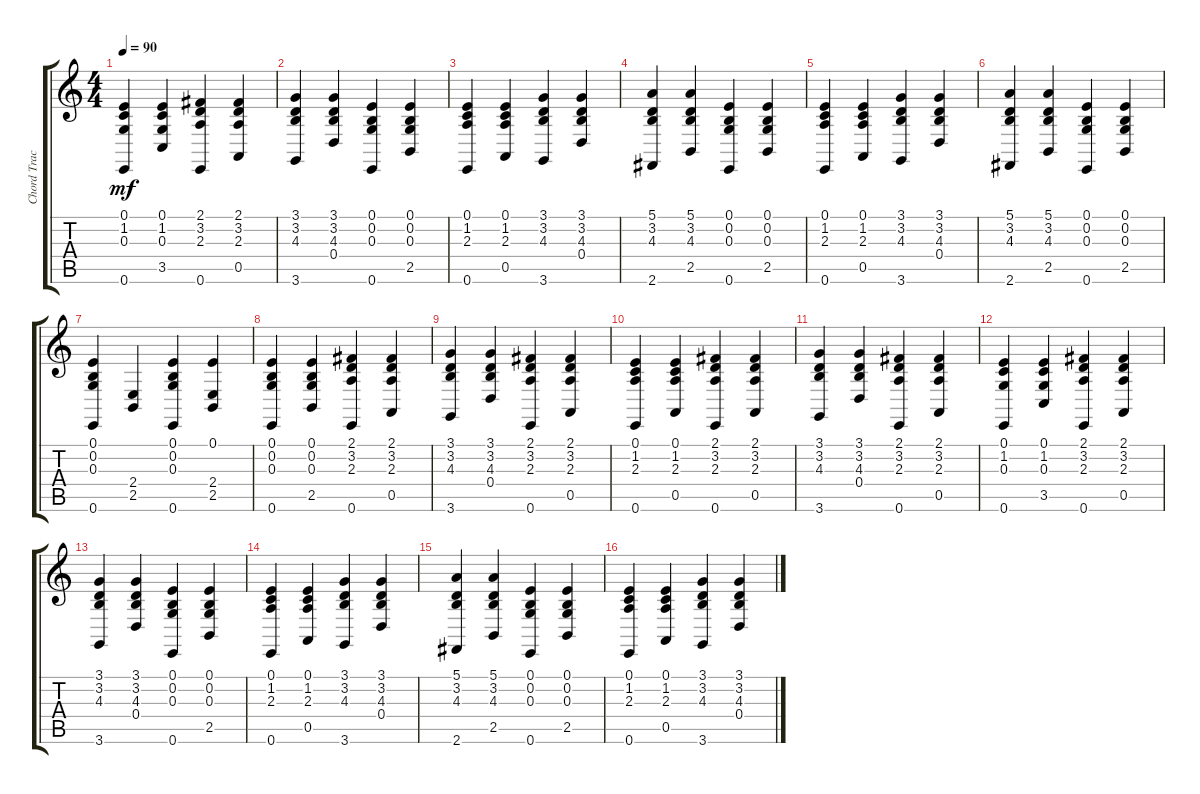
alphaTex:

\track ("Chord Track" "Chord Trac") {instrument electricpiano2}
\staff {score tabs}
\tuning (E4 B3 G3 D3 A2 E2) {hide}
\ts (4 4)
\tempo 90
\clef g2
\ks c
(0.1 1.2 0.3 0.6).4{dy mf} (0.1 1.2 0.3 3.5).4 (2.1 3.2 2.3 0.6).4 (2.1 3.2 2.3 0.5).4 |
(3.1 3.2 4.3 3.6).4 (3.1 3.2 4.3 0.4).4 (0.1 0.2 0.3 0.6).4 (0.1 0.2 0.3 2.5).4 |
(0.1 1.2 2.3 0.6).4 (0.1 1.2 2.3 0.5).4 (3.1 3.2 4.3 3.6).4 (3.1 3.2 4.3 0.4).4 |
(5.1 3.2 4.3 2.6).4 (5.1 3.2 4.3 2.5).4 (0.1 0.2 0.3 0.6).4 (0.1 0.2 0.3 2.5).4 |
(0.1 1.2 2.3 0.6).4 (0.1 1.2 2.3 0.5).4 (3.1 3.2 4.3 3.6).4 (3.1 3.2 4.3 0.4).4 |
(5.1 3.2 4.3 2.6).4 (5.1 3.2 4.3 2.5).4 (0.1 0.2 0.3 0.6).4 (0.1 0.2 0.3 2.5).4 |
(0.1 0.2 0.3 0.6).4{instrument electricpiano2} (2.4 2.5).4 (0.1 0.2 0.3 0.6).4 (0.1 2.4 2.5).4 |
(0.1 0.2 0.3 0.6).4 (0.1 0.2 0.3 2.5).4 (2.1 3.2 2.3 0.6).4 (2.1 3.2 2.3 0.5).4 |
(3.1 3.2 4.3 3.6).4 (3.1 3.2 4.3 0.4).4 (2.1 3.2 2.3 0.6).4 (2.1 3.2 2.3 0.5).4 |
(0.1 1.2 2.3 0.6).4 (0.1 1.2 2.3 0.5).4 (2.1 3.2 2.3 0.6).4 (2.1 3.2 2.3 0.5).4 |
(3.1 3.2 4.3 3.6).4 (3.1 3.2 4.3 0.4).4 (2.1 3.2 2.3 0.6).4 (2.1 3.2 2.3 0.5).4 |
(0.1 1.2 0.3 0.6).4 (0.1 1.2 0.3 3.5).4 (2.1 3.2 2.3 0.6).4 (2.1 3.2 2.3 0.5).4 |
(3.1 3.2 4.3 3.6).4 (3.1 3.2 4.3 0.4).4 (0.1 0.2 0.3 0.6).4 (0.1 0.2 0.3 2.5).4 |
(0.1 1.2 2.3 0.6).4 (0.1 1.2 2.3 0.5).4 (3.1 3.2 4.3 3.6).4 (3.1 3.2 4.3 0.4).4 |
(5.1 3.2 4.3 2.6).4 (5.1 3.2 4.3 2.5).4 (0.1 0.2 0.3 0.6).4 (0.1 0.2 0.3 2.5).4 |
(0.1 1.2 2.3 0.6).4 (0.1 1.2 2.3 0.5).4 (3.1 3.2 4.3 3.6).4 (3.1 3.2 4.3 0.4).4
